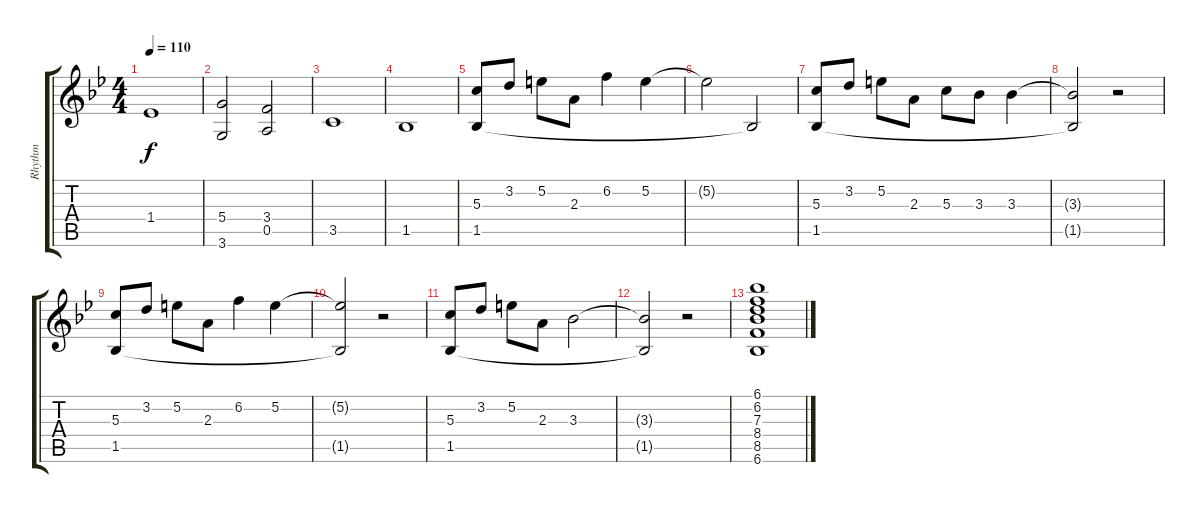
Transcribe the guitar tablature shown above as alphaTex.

\track ("Rhythm" "Rhythm") {instrument acousticguitarsteel}
\staff {score tabs}
\tuning (E4 B3 G3 D3 A2 E2) {hide}
\ts (4 4)
\tempo 110
\clef g2
\ks bb
1.4.1{dy f} |
(5.4 3.6).2 (3.4 0.5).2 |
3.5.1 |
1.5.1 |
(5.3 1.5).8 3.2.8 5.2.8 2.3.8 6.2.4 5.2.4 |
5.2{t}.2 1.5{t}.2 |
(5.3 1.5).8 3.2.8 5.2.8 2.3.8 5.3.8 3.3.8 3.3.4 |
(3.3{t} 1.5{t}).2 r.2 |
(5.3 1.5).8 3.2.8 5.2.8 2.3.8 6.2.4 5.2.4 |
(5.2{t} 1.5{t}).2 r.2 |
(5.3 1.5).8 3.2.8 5.2.8 2.3.8 3.3.2 |
(3.3{t} 1.5{t}).2 r.2 |
(6.1 6.2 7.3 8.4 8.5 6.6).1
